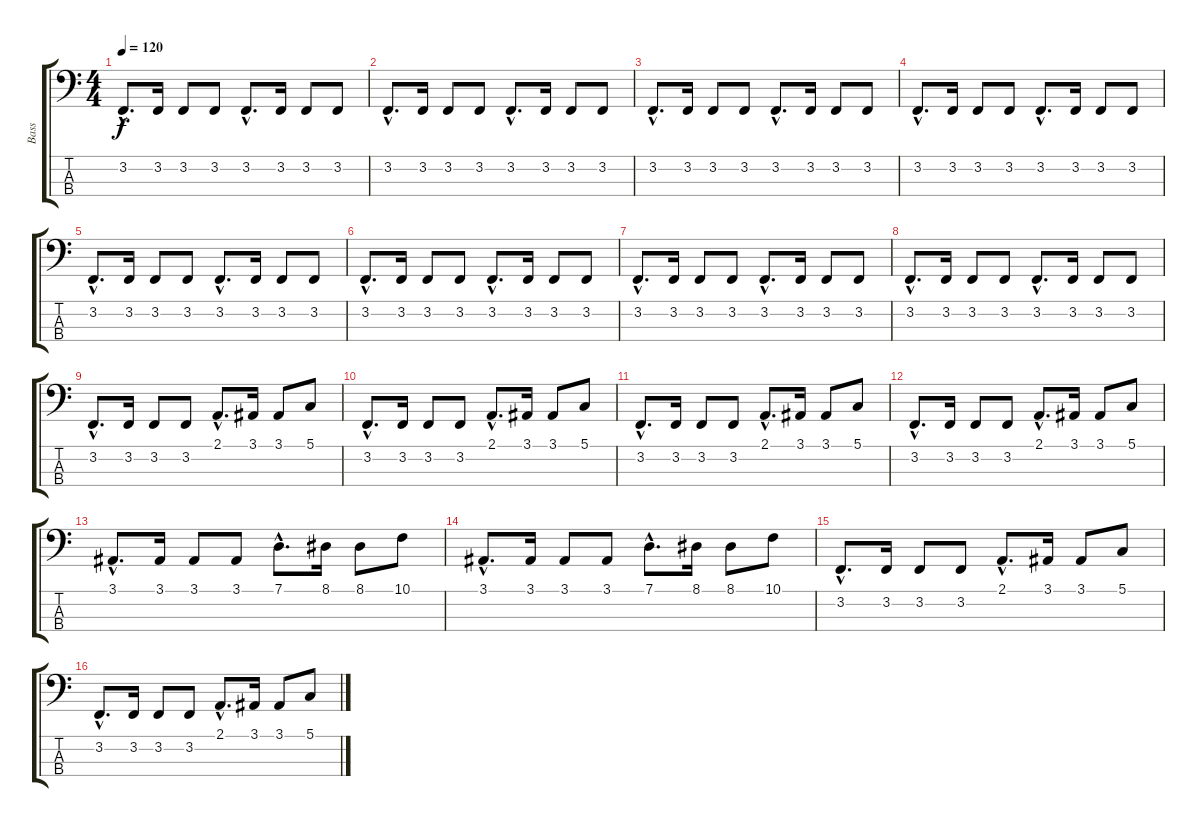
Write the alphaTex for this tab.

\track ("Bass" "Bass") {instrument electricbasspick}
\staff {score tabs}
\tuning (G1 D1 A0 E0) {hide}
\ts (4 4)
\tempo 120
\clef f4
\ks c
3.2{hac}.8{d dy f instrument electricbasspick} 3.2.16 3.2.8 3.2.8 3.2{hac}.8{d} 3.2.16 3.2.8 3.2.8 |
3.2{hac}.8{d} 3.2.16 3.2.8 3.2.8 3.2{hac}.8{d} 3.2.16 3.2.8 3.2.8 |
3.2{hac}.8{d} 3.2.16 3.2.8 3.2.8 3.2{hac}.8{d} 3.2.16 3.2.8 3.2.8 |
3.2{hac}.8{d} 3.2.16 3.2.8 3.2.8 3.2{hac}.8{d} 3.2.16 3.2.8 3.2.8 |
3.2{hac}.8{d} 3.2.16 3.2.8 3.2.8 3.2{hac}.8{d} 3.2.16 3.2.8 3.2.8 |
3.2{hac}.8{d} 3.2.16 3.2.8 3.2.8 3.2{hac}.8{d} 3.2.16 3.2.8 3.2.8 |
3.2{hac}.8{d} 3.2.16 3.2.8 3.2.8 3.2{hac}.8{d} 3.2.16 3.2.8 3.2.8 |
3.2{hac}.8{d} 3.2.16 3.2.8 3.2.8 3.2{hac}.8{d} 3.2.16 3.2.8 3.2.8 |
3.2{hac}.8{d} 3.2.16 3.2.8 3.2.8 2.1{hac}.8{d} 3.1.16 3.1.8 5.1.8 |
3.2{hac}.8{d} 3.2.16 3.2.8 3.2.8 2.1{hac}.8{d} 3.1.16 3.1.8 5.1.8 |
3.2{hac}.8{d} 3.2.16 3.2.8 3.2.8 2.1{hac}.8{d} 3.1.16 3.1.8 5.1.8 |
3.2{hac}.8{d} 3.2.16 3.2.8 3.2.8 2.1{hac}.8{d} 3.1.16 3.1.8 5.1.8 |
3.1{hac}.8{d} 3.1.16 3.1.8 3.1.8 7.1{hac}.8{d} 8.1.16 8.1.8 10.1.8 |
3.1{hac}.8{d} 3.1.16 3.1.8 3.1.8 7.1{hac}.8{d} 8.1.16 8.1.8 10.1.8 |
3.2{hac}.8{d} 3.2.16 3.2.8 3.2.8 2.1{hac}.8{d} 3.1.16 3.1.8 5.1.8 |
3.2{hac}.8{d} 3.2.16 3.2.8 3.2.8 2.1{hac}.8{d} 3.1.16 3.1.8 5.1.8
